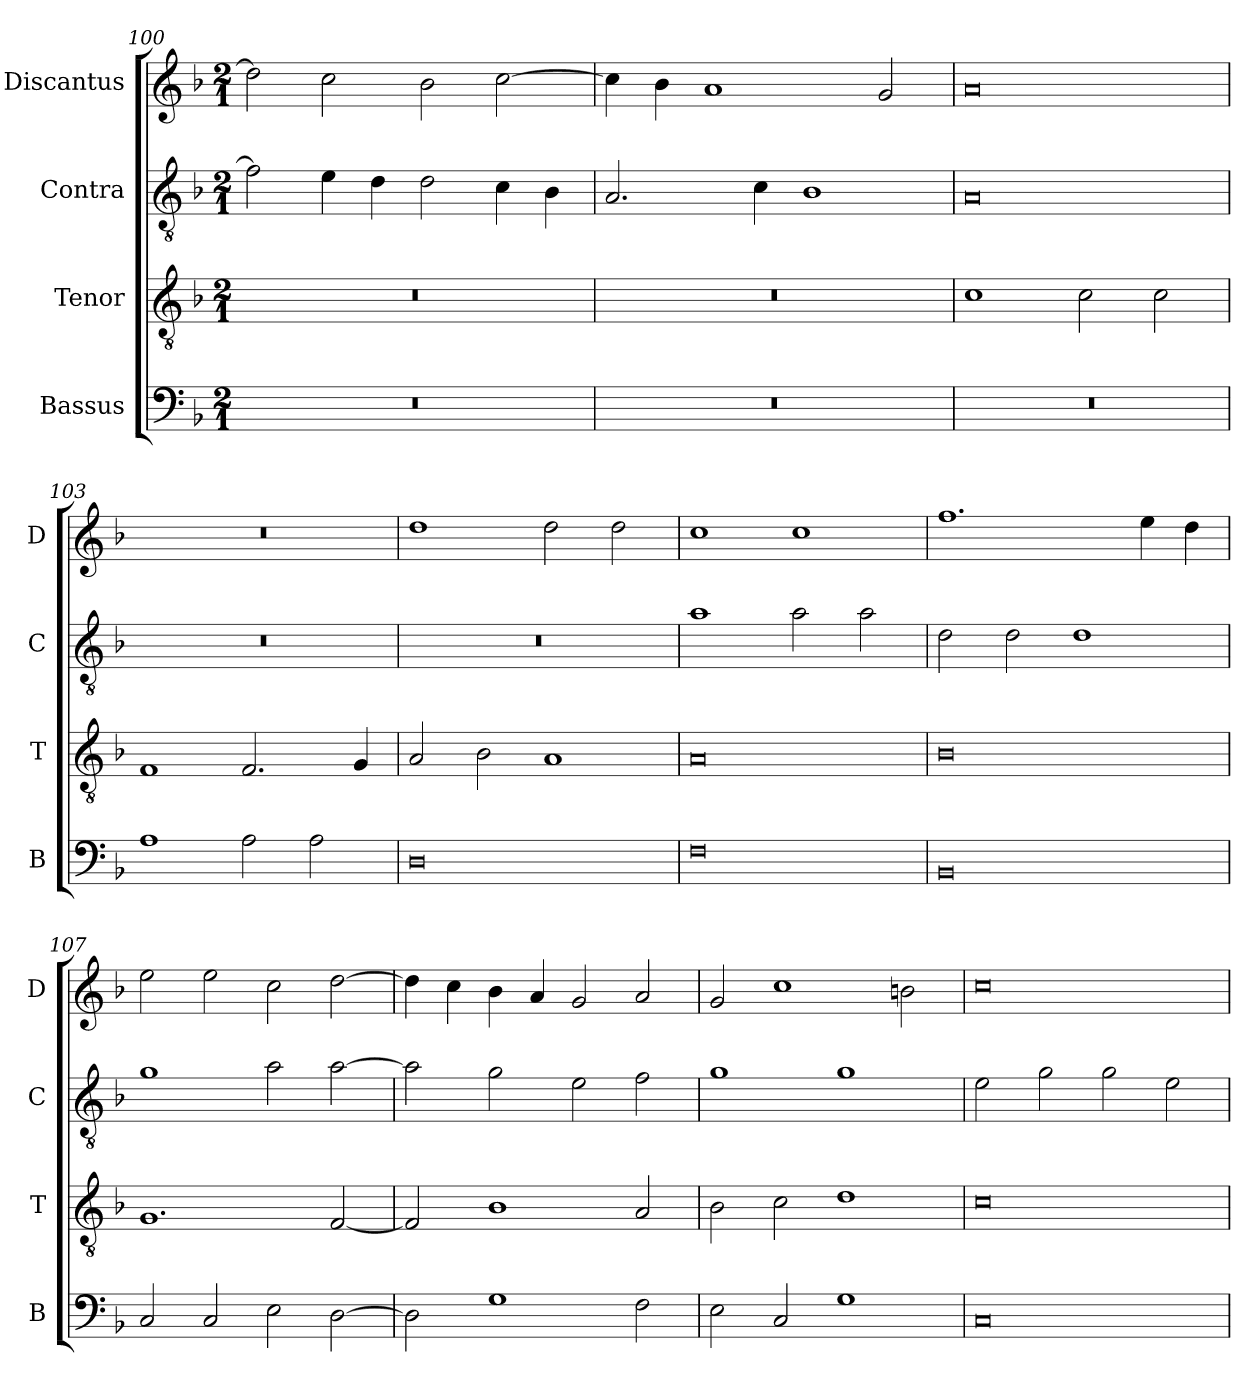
**kern	**kern	**kern	**kern
*part4	*part3	*part2	*part1
*staff4	*staff3	*staff2	*staff1
*I"Bassus	*I"Tenor	*I"Contra	*I"Discantus
*I'B	*I'T	*I'C	*I'D
*clefF4	*clefGv2	*clefGv2	*clefG2
*k[b-]	*k[b-]	*k[b-]	*k[b-]
*M2/1	*M2/1	*M2/1	*M2/1
=100	=100	=100	=100
0r	0r	2f\]	2dd\]
.	.	4e\	2cc\
.	.	4d\	.
.	.	2d\	2b-\
.	.	4c\	[2cc\
.	.	4B-\	.
=101	=101	=101	=101
0r	0r	2.A/	4cc\]
.	.	.	4b-\
.	.	.	1a
.	.	4c\	.
.	.	1B-	.
.	.	.	2g/
=102	=102	=102	=102
0r	1c	0A	0a
.	2c\	.	.
.	2c\	.	.
=103	=103	=103	=103
1A	1F	0r	0r
2A\	2.F/	.	.
2A\	.	.	.
.	4G/	.	.
=104	=104	=104	=104
0D	2A/	0r	1dd
.	2B-\	.	.
.	1A	.	2dd\
.	.	.	2dd\
=105	=105	=105	=105
0F	0A	1a	1cc
.	.	2a\	1cc
.	.	2a\	.
=106	=106	=106	=106
0BB-	0B-	2d\	1.ff
.	.	2d\	.
.	.	1d	.
.	.	.	4ee\
.	.	.	4dd\
=107	=107	=107	=107
2C/	1.G	1g	2ee\
2C/	.	.	2ee\
2E\	.	2a\	2cc\
[2D\	[2F/	[2a\	[2dd\
=108	=108	=108	=108
2D\]	2F/]	2a\]	4dd\]
.	.	.	4cc\
1G	1B-	2g\	4b-\
.	.	.	4a/
.	.	2e\	2g/
2F\	2A/	2f\	2a/
=109	=109	=109	=109
2E\	2B-\	1g	2g/
2C/	2c\	.	1cc
1G	1d	1g	.
.	.	.	2bn\
=110	=110	=110	=110
0C	0c	2e\	0cc
.	.	2g\	.
.	.	2g\	.
.	.	2e\	.
=	=	=	=
*-	*-	*-	*-
